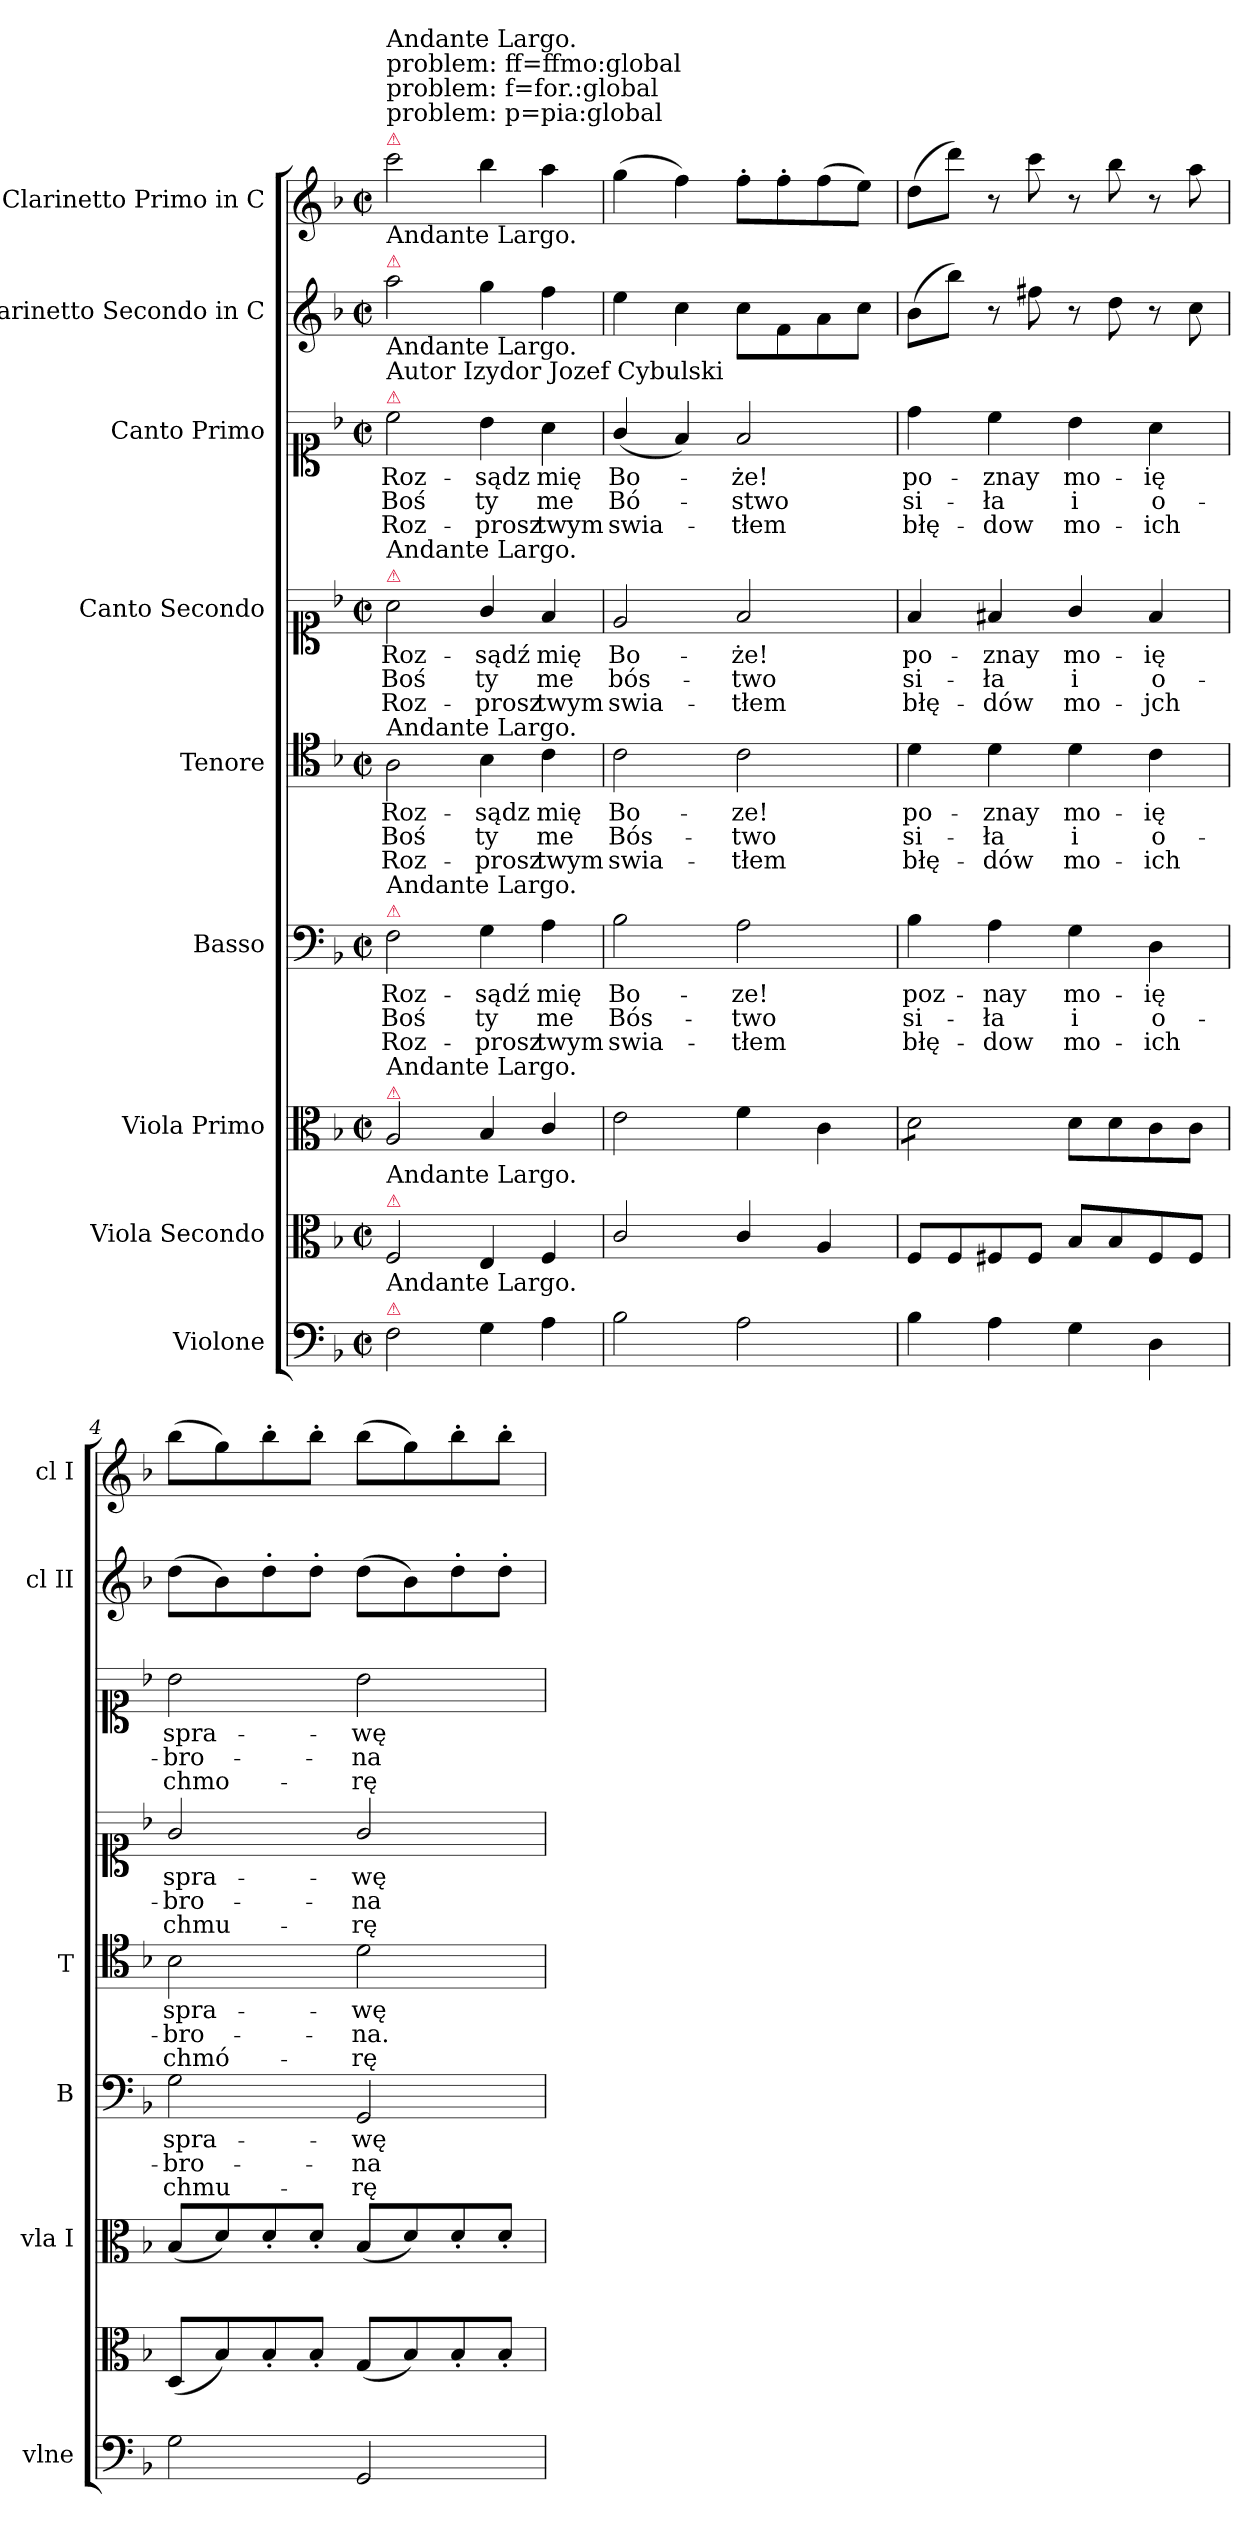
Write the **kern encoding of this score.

**kern	**kern	**kern	**kern	**text	**text	**text	**kern	**text	**text	**text	**kern	**text	**text	**text	**kern	**text	**text	**text	**kern	**kern
*part9	*part8	*part7	*part6	*part6	*part6	*part6	*part5	*part5	*part5	*part5	*part4	*part4	*part4	*part4	*part3	*part3	*part3	*part3	*part2	*part1
*staff9	*staff8	*staff7	*staff6	*staff6	*staff6	*staff6	*staff5	*staff5	*staff5	*staff5	*staff4	*staff4	*staff4	*staff4	*staff3	*staff3	*staff3	*staff3	*staff2	*staff1
*I"Violone	*I"Viola Secondo	*I"Viola Primo	*I"Basso	*	*	*	*I"Tenore	*	*	*	*I"Canto Secondo	*	*	*	*I"Canto Primo	*	*	*	*I"Clarinetto Secondo in C	*I"Clarinetto Primo in C
*I'vlne	*	*I'vla I	*I'B	*	*	*	*I'T	*	*	*	*	*	*	*	*	*	*	*	*I'cl II	*I'cl I
*clefF4	*clefC3	*clefC3	*clefF4	*	*	*	*clefC4	*	*	*	*clefC1	*	*	*	*clefC1	*	*	*	*clefG2	*clefG2
*k[b-]	*k[b-]	*k[b-]	*k[b-]	*	*	*	*k[b-]	*	*	*	*k[b-]	*	*	*	*k[b-]	*	*	*	*k[b-]	*k[b-]
*F:	*F:	*F:	*F:	*	*	*	*F:	*	*	*	*F:	*	*	*	*F:	*	*	*	*F:	*F:
*M2/2	*M2/2	*M2/2	*M2/2	*	*	*	*M2/2	*	*	*	*M2/2	*	*	*	*M2/2	*	*	*	*M2/2	*M2/2
*met(c|)	*met(c|)	*met(c|)	*met(c|)	*	*	*	*met(c|)	*	*	*	*met(c|)	*	*	*	*met(c|)	*	*	*	*met(c|)	*met(c|)
=1	=1	=1	=1	=1	=1	=1	=1	=1	=1	=1	=1	=1	=1	=1	=1	=1	=1	=1	=1	=1
!	!	!	!	!	!	!	!	!	!	!	!	!	!	!	!	!	!	!	!	!LO:TX:a:color=crimson:t=⚠
!	!	!	!	!	!	!	!	!	!	!	!	!	!	!	!	!	!	!	!	!LO:TX:a:t=problem&colon; p=pia&colon;global
!	!	!	!	!	!	!	!	!	!	!	!	!	!	!	!	!	!	!	!	!LO:TX:a:t=problem&colon; f=for.&colon;global
!	!	!	!	!	!	!	!	!	!	!	!	!	!	!	!	!	!	!	!	!LO:TX:a:t=problem&colon; ff=ffmo&colon;global
!	!	!	!	!	!	!	!	!	!	!	!	!	!	!	!	!	!	!	!	!LO:TX:a:t=Andante Largo.
!	!	!	!	!	!	!	!	!	!	!	!	!	!	!	!	!	!	!	!LO:TX:a:color=crimson:t=⚠	!
!	!	!	!	!	!	!	!	!	!	!	!	!	!	!	!	!	!	!	!LO:TX:a:t=Andante Largo.	!
!	!	!	!	!	!	!	!	!	!	!	!	!	!	!	!LO:TX:a:color=crimson:t=⚠	!	!	!	!	!
!	!	!	!	!	!	!	!	!	!	!	!	!	!	!	!LO:TX:a:t=Autor Izydor Jozef Cybulski	!	!	!	!	!
!	!	!	!	!	!	!	!	!	!	!	!	!	!	!	!LO:TX:a:t=Andante Largo.	!	!	!	!	!
!	!	!	!	!	!	!	!	!	!	!	!LO:TX:a:color=crimson:t=⚠	!	!	!	!	!	!	!	!	!
!	!	!	!	!	!	!	!	!	!	!	!LO:TX:a:t=Andante Largo.	!	!	!	!	!	!	!	!	!
!	!	!	!	!	!	!	!LO:TX:a:t=Andante Largo.	!	!	!	!	!	!	!	!	!	!	!	!	!
!	!	!	!LO:TX:a:color=crimson:t=⚠	!	!	!	!	!	!	!	!	!	!	!	!	!	!	!	!	!
!	!	!	!LO:TX:a:t=Andante Largo.	!	!	!	!	!	!	!	!	!	!	!	!	!	!	!	!	!
!	!	!LO:TX:a:color=crimson:t=⚠	!	!	!	!	!	!	!	!	!	!	!	!	!	!	!	!	!	!
!	!	!LO:TX:a:t=Andante Largo.	!	!	!	!	!	!	!	!	!	!	!	!	!	!	!	!	!	!
!	!LO:TX:a:color=crimson:t=⚠	!	!	!	!	!	!	!	!	!	!	!	!	!	!	!	!	!	!	!
!	!LO:TX:a:t=Andante Largo.	!	!	!	!	!	!	!	!	!	!	!	!	!	!	!	!	!	!	!
!LO:TX:a:color=crimson:t=⚠	!	!	!	!	!	!	!	!	!	!	!	!	!	!	!	!	!	!	!	!
!LO:TX:a:t=Andante Largo.	!	!	!	!	!	!	!	!	!	!	!	!	!	!	!	!	!	!	!	!
2F\	2F/	2A/	2F\	Roz-	Boś	Roz-	2A\	Roz-	Boś	Roz-	2a\	Roz-	Boś	Roz-	2cc\	Roz-	Boś	Roz-	2aa\	2ccc\
4G\	4E/	4B-/	4G\	-sądź	ty	-prosz	4B-\	-sądz	ty	-prosz	4g/	-sądź	ty	-prosz	4b-\	-sądz	ty	-prosz	4gg\	4bb-\
4A\	4F/	4c/	4A\	mię	me	twym	4c\	mię	me	twym	4f/	mię	me	twym	4a\	mię	me	twym	4ff\	4aa\
=2	=2	=2	=2	=2	=2	=2	=2	=2	=2	=2	=2	=2	=2	=2	=2	=2	=2	=2	=2	=2
2B-\	2c/	2e\	2B-\	Bo-	Bós-	swia-	2c\	Bo-	Bós-	swia-	2e/	Bo-	bós-	swia-	(4g/	Bo-	Bó-	swia-	4ee\	(4gg\
.	.	.	.	.	.	.	.	.	.	.	.	.	.	.	4f/)	.	.	.	4cc\	4ff\)
2A\	4c/	4f\	2A\	-ze!	-two	-tłem	2c\	-ze!	-two	-tłem	2f/	-że!	-two	-tłem	2f/	-że!	-stwo	-tłem	8cc\L	8ff'\L
.	.	.	.	.	.	.	.	.	.	.	.	.	.	.	.	.	.	.	8f\	8ff'\
.	4A/	4c\	.	.	.	.	.	.	.	.	.	.	.	.	.	.	.	.	8a\	(8ff\
.	.	.	.	.	.	.	.	.	.	.	.	.	.	.	.	.	.	.	8cc\J	8ee\J)
=3	=3	=3	=3	=3	=3	=3	=3	=3	=3	=3	=3	=3	=3	=3	=3	=3	=3	=3	=3	=3
*	*	*tremolo	*	*	*	*	*	*	*	*	*	*	*	*	*	*	*	*	*	*
4B-\	8F/L	8d\L	4B-\	poz-	si-	błę-	4d\	po-	si-	błę-	4f/	po-	si-	błę-	4dd\	po-	si-	błę-	(8b-\L	(8dd\L
.	8F/	8d\	.	.	.	.	.	.	.	.	.	.	.	.	.	.	.	.	8bb-\J)	8ddd\J)
4A\	8F#X/	8d\	4A\	-nay	-ła	-dow	4d\	-znay	-ła	-dów	4f#X/	-znay	-ła	-dów	4cc\	-znay	-ła	-dow	8r	8r
.	8F#/J	8d\J	.	.	.	.	.	.	.	.	.	.	.	.	.	.	.	.	8ff#X\	8ccc\
*	*	*Xtremolo	*	*	*	*	*	*	*	*	*	*	*	*	*	*	*	*	*	*
4G\	8B-/L	8d\L	4G\	mo-	i	mo-	4d\	mo-	i	mo-	4g/	mo-	i	mo-	4b-\	mo-	i	mo-	8r	8r
.	8B-/	8d\	.	.	.	.	.	.	.	.	.	.	.	.	.	.	.	.	8dd\	8bb-\
4D\	8F#/	8c\	4D\	-ię	o-	-ich	4c\	-ię	o-	-ich	4f#/	-ię	o-	-jch	4a\	-ię	o-	-ich	8r	8r
.	8F#/J	8c\J	.	.	.	.	.	.	.	.	.	.	.	.	.	.	.	.	8cc\	8aa\
=4	=4	=4	=4	=4	=4	=4	=4	=4	=4	=4	=4	=4	=4	=4	=4	=4	=4	=4	=4	=4
2G\	(8D/L	(8B-/L	2G\	spra-	-bro-	chmu-	2B-\	spra-	-bro-	chmó-	2g/	spra-	-bro-	chmu-	2b-\	spra-	-bro-	chmo-	(8dd\L	(8bb-\L
.	8B-/)	8d/)	.	.	.	.	.	.	.	.	.	.	.	.	.	.	.	.	8b-\)	8gg\)
.	8B-'/	8d'/	.	.	.	.	.	.	.	.	.	.	.	.	.	.	.	.	8dd'\	8bb-'\
.	8B-'/J	8d'/J	.	.	.	.	.	.	.	.	.	.	.	.	.	.	.	.	8dd'\J	8bb-'\J
2GG/	(8G/L	(8B-/L	2GG/	-wę	-na	-rę	2d\	-wę	-na.	-rę	2g/	-wę	-na	-rę	2b-\	-wę	-na	-rę	(8dd\L	(8bb-\L
.	8B-/)	8d/)	.	.	.	.	.	.	.	.	.	.	.	.	.	.	.	.	8b-\)	8gg\)
.	8B-'/	8d'/	.	.	.	.	.	.	.	.	.	.	.	.	.	.	.	.	8dd'\	8bb-'\
.	8B-'/J	8d'/J	.	.	.	.	.	.	.	.	.	.	.	.	.	.	.	.	8dd'\J	8bb-'\J
=	=	=	=	=	=	=	=	=	=	=	=	=	=	=	=	=	=	=	=	=
*-	*-	*-	*-	*-	*-	*-	*-	*-	*-	*-	*-	*-	*-	*-	*-	*-	*-	*-	*-	*-
